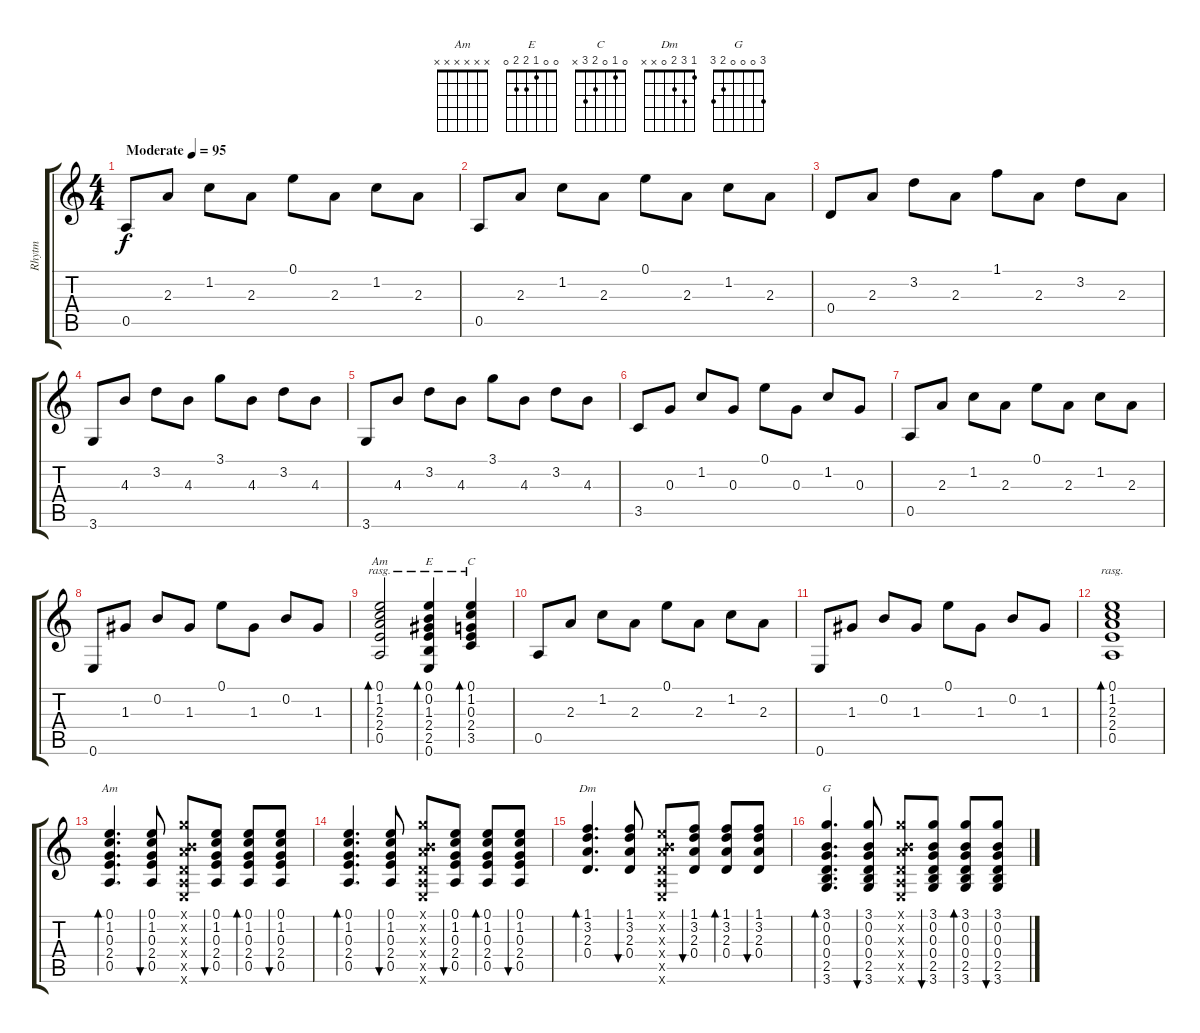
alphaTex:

\track ("Rhytm" "Rhytm") {instrument acousticguitarnylon}
\staff {score tabs}
\tuning (E4 B3 G3 D3 A2 E2) {hide}
\chord ("Am" 0 1 2 2 0 x)
\chord ("E" 0 0 1 2 2 0)
\chord ("C" 0 1 0 2 3 x)
\chord ("Am" x x x x x x)
\chord ("Dm" 1 3 2 0 x x)
\chord ("G" 3 0 0 0 2 3)
\ts (4 4)
\tempo (95 "Moderate")
\clef g2
\ks aminor
0.5.8{dy f instrument acousticguitarnylon} 2.3.8 1.2.8 2.3.8 0.1.8 2.3.8 1.2.8 2.3.8 |
0.5.8 2.3.8 1.2.8 2.3.8 0.1.8 2.3.8 1.2.8 2.3.8 |
0.4.8 2.3.8 3.2.8 2.3.8 1.1.8 2.3.8 3.2.8 2.3.8{txt ""} |
3.6.8 4.3.8 3.2.8 4.3.8 3.1.8 4.3.8 3.2.8 4.3.8 |
3.6.8 4.3.8 3.2.8 4.3.8 3.1.8 4.3.8 3.2.8 4.3.8 |
3.5.8 0.3.8 1.2.8 0.3.8 0.1.8 0.3.8 1.2.8 0.3.8 |
0.5.8 2.3.8 1.2.8 2.3.8 0.1.8 2.3.8 1.2.8 2.3.8 |
0.6.8 1.3.8 0.2.8 1.3.8 0.1.8 1.3.8 0.2.8 1.3.8 |
(0.1 1.2 2.3 2.4 0.5).2{bd 480 ch "Am" rasg ii} (0.1 0.2 1.3 2.4 2.5 0.6).4{bd 120 ch "E" rasg ii} (0.1 1.2 0.3 2.4 3.5).4{bd 120 ch "C" rasg ii} |
0.5.8 2.3.8 1.2.8 2.3.8 0.1.8 2.3.8 1.2.8 2.3.8 |
0.6.8 1.3.8 0.2.8 1.3.8 0.1.8 1.3.8 0.2.8 1.3.8 |
(0.1 1.2 2.3 2.4 0.5).1{bd 240 rasg ii} |
(0.1 1.2 0.3 2.4 0.5).4{d bd 60 ch "Am"} (0.1 1.2 0.3 2.4 0.5).8{bu 60} (3.1{x} 0.2{x} 2.3{x} 0.4{x} 0.5{x} 0.6{x}).8 (0.1 1.2 0.3 2.4 0.5).8{bu 60} (0.1 1.2 0.3 2.4 0.5).8{bd 60} (0.1 1.2 0.3 2.4 0.5).8{bu 60} |
(0.1 1.2 0.3 2.4 0.5).4{d bd 60} (0.1 1.2 0.3 2.4 0.5).8{bu 60} (3.1{x} 0.2{x} 2.3{x} 0.4{x} 0.5{x} 0.6{x}).8 (0.1 1.2 0.3 2.4 0.5).8{bu 60} (0.1 1.2 0.3 2.4 0.5).8{bd 60} (0.1 1.2 0.3 2.4 0.5).8{bu 60} |
(1.1 3.2 2.3 0.4).4{d bd 60 ch "Dm"} (1.1 3.2 2.3 0.4).8{bu 60} (0.1{x} 0.2{x} 2.3{x} 0.4{x} 0.5{x} 0.6{x}).8 (1.1 3.2 2.3 0.4).8{bu 60} (1.1 3.2 2.3 0.4).8{bd 60} (1.1 3.2 2.3 0.4).8{bu 60} |
(3.1 0.2 0.3 0.4 2.5 3.6).4{d bd 60 ch "G"} (3.1 0.2 0.3 0.4 2.5 3.6).8{bu 60} (3.1{x} 0.2{x} 2.3{x} 0.4{x} 0.5{x} 0.6{x}).8 (3.1 0.2 0.3 0.4 2.5 3.6).8{bu 60} (3.1 0.2 0.3 0.4 2.5 3.6).8{bd 60} (3.1 0.2 0.3 0.4 2.5 3.6).8{bu 60}
